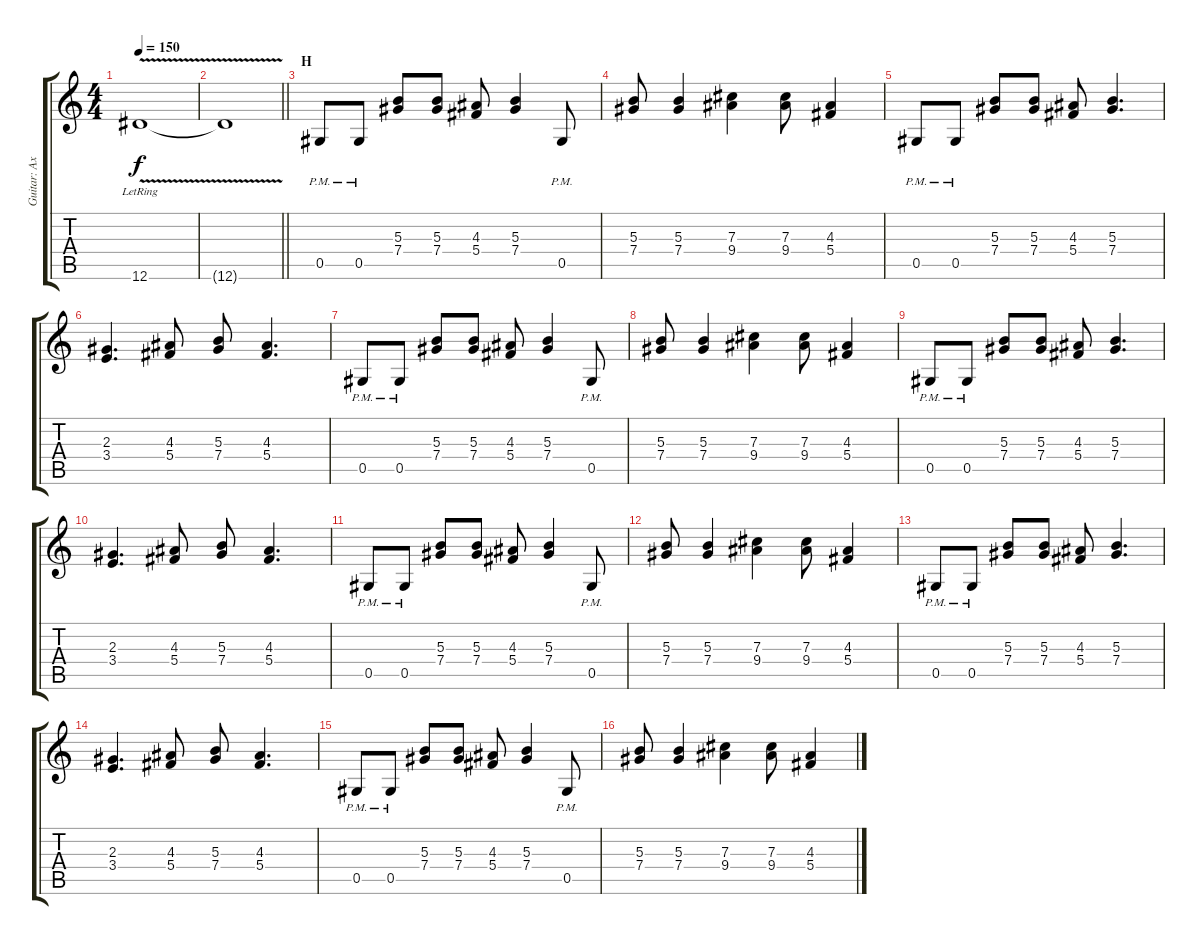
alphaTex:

\track ("Guitar: Axel" "Guitar: Ax") {instrument distortionguitar}
\staff {score tabs}
\tuning (Eb4 Bb3 Gb3 Db3 Ab2 Eb2) {hide}
\ts (4 4)
\tempo 150
\clef g2
\ks c
12.6{v lr}.1{dy f} |
\barLineRight lightlight
12.6{t}.1 |
\section ("" "H")
0.5{pm}.8 0.5{pm}.8 (5.3 7.4).8 (5.3 7.4).8 (4.3 5.4).8 (5.3 7.4).4 0.5{pm}.8 |
(5.3 7.4).8 (5.3 7.4).4 (7.3 9.4).4 (7.3 9.4).8 (4.3 5.4).4 |
0.5{pm}.8 0.5{pm}.8 (5.3 7.4).8 (5.3 7.4).8 (4.3 5.4).8 (5.3 7.4).4{d} |
(2.3 3.4).4{d} (4.3 5.4).8 (5.3 7.4).8 (4.3 5.4).4{d} |
0.5{pm}.8 0.5{pm}.8 (5.3 7.4).8 (5.3 7.4).8 (4.3 5.4).8 (5.3 7.4).4 0.5{pm}.8 |
(5.3 7.4).8 (5.3 7.4).4 (7.3 9.4).4 (7.3 9.4).8 (4.3 5.4).4 |
0.5{pm}.8 0.5{pm}.8 (5.3 7.4).8 (5.3 7.4).8 (4.3 5.4).8 (5.3 7.4).4{d} |
(2.3 3.4).4{d} (4.3 5.4).8 (5.3 7.4).8 (4.3 5.4).4{d} |
0.5{pm}.8 0.5{pm}.8 (5.3 7.4).8 (5.3 7.4).8 (4.3 5.4).8 (5.3 7.4).4 0.5{pm}.8 |
(5.3 7.4).8 (5.3 7.4).4 (7.3 9.4).4 (7.3 9.4).8 (4.3 5.4).4 |
0.5{pm}.8 0.5{pm}.8 (5.3 7.4).8 (5.3 7.4).8 (4.3 5.4).8 (5.3 7.4).4{d} |
(2.3 3.4).4{d} (4.3 5.4).8 (5.3 7.4).8 (4.3 5.4).4{d} |
0.5{pm}.8 0.5{pm}.8 (5.3 7.4).8 (5.3 7.4).8 (4.3 5.4).8 (5.3 7.4).4 0.5{pm}.8 |
(5.3 7.4).8 (5.3 7.4).4 (7.3 9.4).4 (7.3 9.4).8 (4.3 5.4).4
